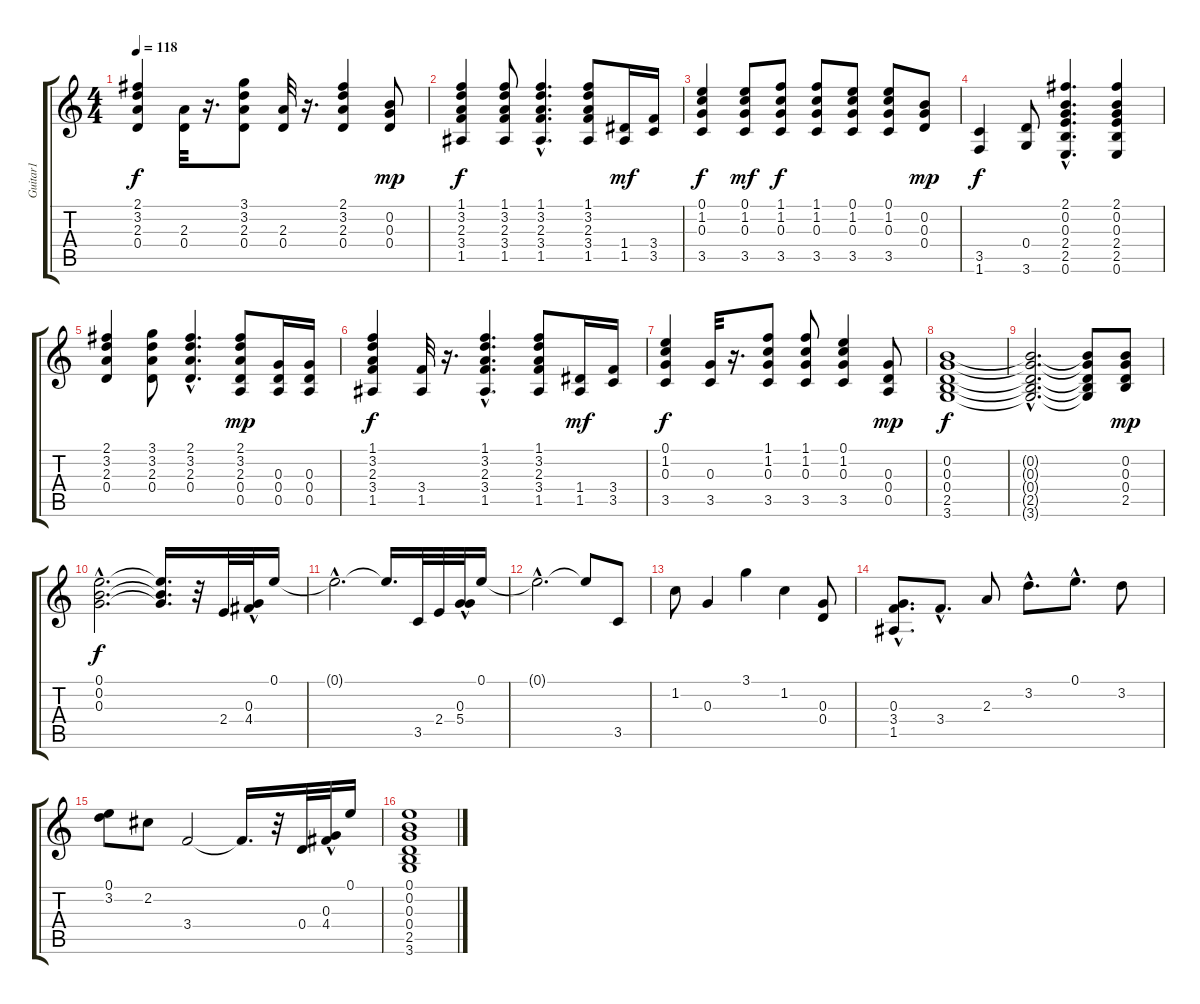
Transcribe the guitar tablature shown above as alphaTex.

\track ("Guitar1" "Guitar1") {instrument distortionguitar}
\staff {score tabs}
\tuning (E4 B3 G3 D3 A2 E2) {hide}
\ts (4 4)
\tempo 118
\clef g2
\ks c
(2.1 3.2 2.3 0.4).4{dy f} (2.3 0.4).32 r.16{d} (3.1 3.2 2.3 0.4).8 (2.3 0.4).32 r.16{d} (2.1 3.2 2.3 0.4).4 (0.2 0.3 0.4).8{dy mp} |
(1.1 3.2 2.3 3.4 1.5).4{dy f} (1.1 3.2 2.3 3.4 1.5).8 (1.1{hac} 3.2{hac} 2.3{hac} 3.4{hac} 1.5{hac}).4{d} (1.1 3.2 2.3 3.4 1.5).8 (1.4 1.5).16{dy mf} (3.4 3.5).16 |
(0.1 1.2 0.3 3.5).4{dy f} (0.1 1.2 0.3 3.5).8{dy mf} (1.1 1.2 0.3 3.5).8{dy f} (1.1 1.2 0.3 3.5).8 (0.1 1.2 0.3 3.5).8 (0.1 1.2 0.3 3.5).8 (0.2 0.3 0.4).8{dy mp} |
(3.5 1.6).4{dy f} (0.4 3.6).8 (2.1{hac} 0.2{hac} 0.3{hac} 2.4{hac} 2.5{hac} 0.6{hac}).4{d} (2.1 0.2 0.3 2.4 2.5 0.6).4 |
(2.1 3.2 2.3 0.4).4 (3.1 3.2 2.3 0.4).8 (2.1{hac} 3.2{hac} 2.3{hac} 0.4{hac}).4{d} (2.1 3.2 2.3 0.4 0.5).8{dy mp} (0.3 0.4 0.5).16 (0.3 0.4 0.5).16 |
(1.1 3.2 2.3 3.4 1.5).4{dy f} (3.4 1.5).32 r.16{d} (1.1{hac} 3.2{hac} 2.3{hac} 3.4{hac} 1.5{hac}).4{d} (1.1 3.2 2.3 3.4 1.5).8 (1.4 1.5).16{dy mf} (3.4 3.5).16 |
(0.1 1.2 0.3 3.5).4{dy f} (0.3 3.5).32 r.16{d} (1.1 1.2 0.3 3.5).8 (1.1 1.2 0.3 3.5).8 (0.1 1.2 0.3 3.5).4 (0.3 0.4 0.5).8{dy mp} |
(0.2 0.3 0.4 2.5 3.6).1{dy f} |
(0.2{hac t} 0.3{hac t} 0.4{hac t} 2.5{hac t} 3.6{hac t}).2{d} (0.2{t} 0.3{t} 0.4{t} 2.5{t} 3.6{t}).8 (0.2 0.3 0.4 2.5).8{dy mp} |
(0.1{hac} 0.2{hac} 0.3{hac}).2{d dy f} (0.1{t} 0.2{t} 0.3{t}).16{d} r.32 2.4.32 (0.3{hac} 4.4{hac}).32 0.1.16 |
0.1{hac t}.2{d} 0.1{t}.16{d} 3.5.32 2.4.32 (0.3{hac} 5.4{hac}).32 0.1.16 |
0.1{hac t}.2{d} 0.1{t}.8 3.5.8 |
1.2.8 0.3.4 3.1.4 1.2.4 (0.3 0.4).8 |
(0.3{hac} 3.4{hac} 1.5{hac}).8{d} 3.4{hac}.8{d} 2.3.8 3.2{hac}.8{d} 0.1{hac}.8{d} 3.2.8 |
(0.1 3.2).8 2.2.8 3.4.2 3.4{t}.16{d} r.32 0.4.32 (0.3{hac} 4.4{hac}).32 0.1.16 |
(0.1 0.2 0.3 0.4 2.5 3.6).1
